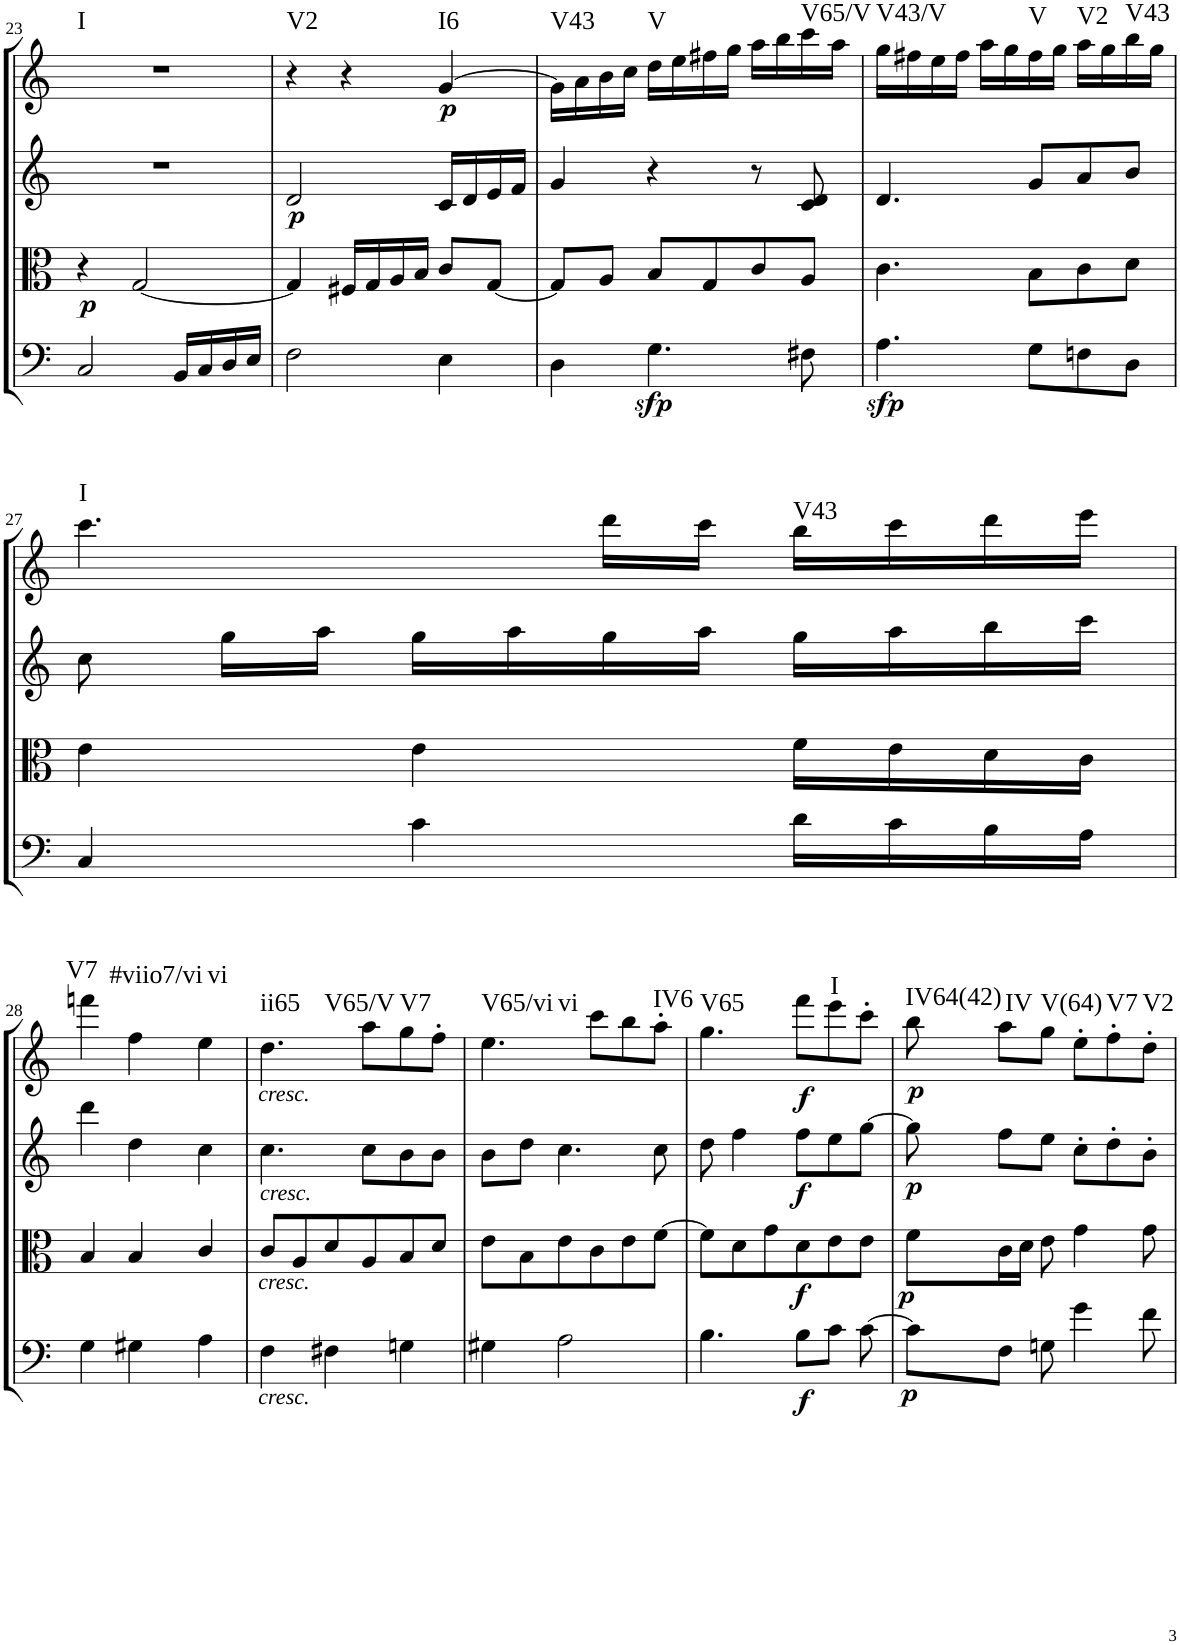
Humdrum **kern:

**kern	**dynam	**kern	**dynam	**kern	**dynam	**kern	**dynam	**harte
*part4	*part4	*part3	*part3	*part2	*part2	*part1	*part1	*part1
*staff4	*staff4	*staff3	*staff3	*staff2	*staff2	*staff1	*staff1	*
*I"Cello	*	*I"Viola	*	*I"2nd Violin	*	*I"1st Violin	*	*
*	*	*I'Vla	*	*I'Vln	*	*I'Vln	*	*
!!LO:PB:g=z
*clefF4	*	*clefC3	*	*clefG2	*	*clefG2	*	*
*k[]	*	*k[]	*	*k[]	*	*k[]	*	*
*M3/4	*	*M3/4	*	*M3/4	*	*M3/4	*	*
=23	=23	=23	=23	=23	=23	=23	=23	=23
!	!	!	!LO:DY:b	!	!	!	!	!LO:H:kt=I
2C/	.	4r	p	2.r	.	2.r	.	N
.	.	[2G/	.	.	.	.	.	.
16BB/LL	.	.	.	.	.	.	.	.
16C/	.	.	.	.	.	.	.	.
16D/	.	.	.	.	.	.	.	.
16E/JJ	.	.	.	.	.	.	.	.
=24	=24	=24	=24	=24	=24	=24	=24	=24
!	!	!	!	!	!LO:DY:b	!	!	!LO:H:kt=V2
2F\	.	4G/]	.	2d/	p	4r	.	N
.	.	16F#X/LL	.	.	.	4r	.	.
.	.	16G/	.	.	.	.	.	.
.	.	16A/	.	.	.	.	.	.
.	.	16B/JJ	.	.	.	.	.	.
!	!	!	!	!	!	!	!LO:DY:b	!LO:H:kt=I6
4E\	.	8c/L	.	16c/LL	.	[4g/	p	N
.	.	.	.	16d/	.	.	.	.
.	.	[8G/J	.	16e/	.	.	.	.
.	.	.	.	16f/JJ	.	.	.	.
=25	=25	=25	=25	=25	=25	=25	=25	=25
!	!	!	!	!	!	!	!	!LO:H:kt=V43
4D\	.	8G/L]	.	4g/	.	16g\LL]	.	N
.	.	.	.	.	.	16a\	.	.
.	.	8A/J	.	.	.	16b\	.	.
.	.	.	.	.	.	16cc\JJ	.	.
!	!LO:DY:b	!	!	!	!	!	!	!LO:H:kt=V
4.G\	sfp	8B/L	.	4r	.	16dd\LL	.	N
.	.	.	.	.	.	16ee\	.	.
.	.	8G/	.	.	.	16ff#X\	.	.
.	.	.	.	.	.	16gg\JJ	.	.
.	.	8c/	.	8r	.	16aa\LL	.	.
.	.	.	.	.	.	16bb\	.	.
!	!	!	!	!	!	!	!	!LO:H:kt=V65/V
8F#X\	.	8A/J	.	8c/ 8d/	.	16ccc\	.	N
.	.	.	.	.	.	16aa\JJ	.	.
=26	=26	=26	=26	=26	=26	=26	=26	=26
!	!LO:DY:b	!	!	!	!	!	!	!LO:H:kt=V43/V
4.A\	sfp	4.c\	.	4.d/	.	16gg\LL	.	N
.	.	.	.	.	.	16ff#X\	.	.
.	.	.	.	.	.	16ee\	.	.
.	.	.	.	.	.	16ff#\JJ	.	.
.	.	.	.	.	.	16aa\LL	.	.
.	.	.	.	.	.	16gg\	.	.
!	!	!	!	!	!	!	!	!LO:H:kt=V
8G\L	.	8B\L	.	8g/L	.	16ff#\	.	N
.	.	.	.	.	.	16gg\JJ	.	.
!	!	!	!	!	!	!	!	!LO:H:kt=V2
8Fn\	.	8c\	.	8a/	.	16aa\LL	.	N
.	.	.	.	.	.	16gg\	.	.
!	!	!	!	!	!	!	!	!LO:H:kt=V43
8D\J	.	8d\J	.	8b/J	.	16bb\	.	N
.	.	.	.	.	.	16gg\JJ	.	.
!!LO:LB:g=z
=27	=27	=27	=27	=27	=27	=27	=27	=27
!	!	!	!	!	!	!	!	!LO:H:kt=I
4C/	.	4e\	.	8cc\	.	4.ccc\	.	N
.	.	.	.	16gg\LL	.	.	.	.
.	.	.	.	16aa\JJ	.	.	.	.
4c\	.	4e\	.	16gg\LL	.	.	.	.
.	.	.	.	16aa\	.	.	.	.
.	.	.	.	16gg\	.	16ddd\LL	.	.
.	.	.	.	16aa\JJ	.	16ccc\JJ	.	.
!	!	!	!	!	!	!	!	!LO:H:kt=V43
16d\LL	.	16f\LL	.	16gg\LL	.	16bb\LL	.	N
16c\	.	16e\	.	16aa\	.	16ccc\	.	.
16B\	.	16d\	.	16bb\	.	16ddd\	.	.
16A\JJ	.	16c\JJ	.	16ccc\JJ	.	16eee\JJ	.	.
!!LO:LB:g=z
=28	=28	=28	=28	=28	=28	=28	=28	=28
!	!	!	!	!	!	!	!	!LO:H:kt=V7
4G\	.	4B/	.	4ddd\	.	4fffn\	.	N
!	!	!	!	!	!	!	!	!LO:H:kt=#viio7/vi
4G#X\	.	4B/	.	4dd\	.	4ff\	.	N
!	!	!	!	!	!	!	!	!LO:H:kt=vi
4A\	.	4c/	.	4cc\	.	4ee\	.	N
=29	=29	=29	=29	=29	=29	=29	=29	=29
!	!	!	!	!	!	!LO:TX:b:i:t=cresc.	!	!
!	!	!	!	!LO:TX:b:i:t=cresc.	!	!	!	!
!	!	!LO:TX:b:i:t=cresc.	!	!	!	!	!	!
!LO:TX:b:i:t=cresc.	!	!	!	!	!	!	!	!LO:H:n=1:kt=ii65
!	!	!	!	!	!	!	!	!LO:H:n=2:kt=V65/V
4F\	.	8c/L	.	4.cc\	.	4.dd\	.	N N
.	.	8A/	.	.	.	.	.	.
4F#X\	.	8d/	.	.	.	.	.	.
.	.	8A/	.	8cc\L	.	8aa\L	.	.
!	!	!	!	!	!	!	!	!LO:H:kt=V7
4Gn\	.	8B/	.	8b\	.	8gg\	.	N
.	.	8d/J	.	8b\J	.	8ff'\J	.	.
=30	=30	=30	=30	=30	=30	=30	=30	=30
!	!	!	!	!	!	!	!	!LO:H:n=1:kt=V65/vi
!	!	!	!	!	!	!	!	!LO:H:n=2:kt=vi
4G#X\	.	8e\L	.	8b\L	.	4.ee\	.	N N
.	.	8B\	.	8dd\J	.	.	.	.
2A\	.	8e\	.	4.cc\	.	.	.	.
.	.	8c\	.	.	.	8ccc\L	.	.
.	.	8e\	.	.	.	8bb\	.	.
!	!	!	!	!	!	!	!	!LO:H:kt=IV6
.	.	[8f\J	.	8cc\	.	8aa'\J	.	N
=31	=31	=31	=31	=31	=31	=31	=31	=31
!	!	!	!	!	!	!	!	!LO:H:kt=V65
4.B\	.	8f\L]	.	8dd\	.	4.gg\	.	N
.	.	8d\	.	4ff\	.	.	.	.
.	.	8g\	.	.	.	.	.	.
!	!LO:DY:b	!	!LO:DY:b	!	!LO:DY:b	!	!LO:DY:b	!
8B\L	f	8d\	f	8ff\L	f	8fff\L	f	.
!	!	!	!	!	!	!	!	!LO:H:kt=I
8c\J	.	8e\	.	8ee\	.	8eee\	.	N
[8c\	.	8e\J	.	[8gg\J	.	8ccc'\J	.	.
=32	=32	=32	=32	=32	=32	=32	=32	=32
!	!LO:DY:b	!	!LO:DY:b	!	!LO:DY:b	!	!LO:DY:b	!LO:H:kt=IV64(42)
8c\L]	p	8f\L	p	8gg\]	p	8bb\	p	N
!	!	!	!	!	!	!	!	!LO:H:kt=IV
8F\J	.	16c\L	.	8ff\L	.	8aa\L	.	N
.	.	16d\JJ	.	.	.	.	.	.
!	!	!	!	!	!	!	!	!LO:H:kt=V(64)
8Gn\	.	8e\	.	8ee\J	.	8gg\J	.	N
4g\	.	4g\	.	8cc'\L	.	8ee'\L	.	.
!	!	!	!	!	!	!	!	!LO:H:kt=V7
.	.	.	.	8dd'\	.	8ff'\	.	N
!	!	!	!	!	!	!	!	!LO:H:kt=V2
8f\	.	8g\	.	8b'\J	.	8dd'\J	.	N
=	=	=	=	=	=	=	=	=
*-	*-	*-	*-	*-	*-	*-	*-	*-
